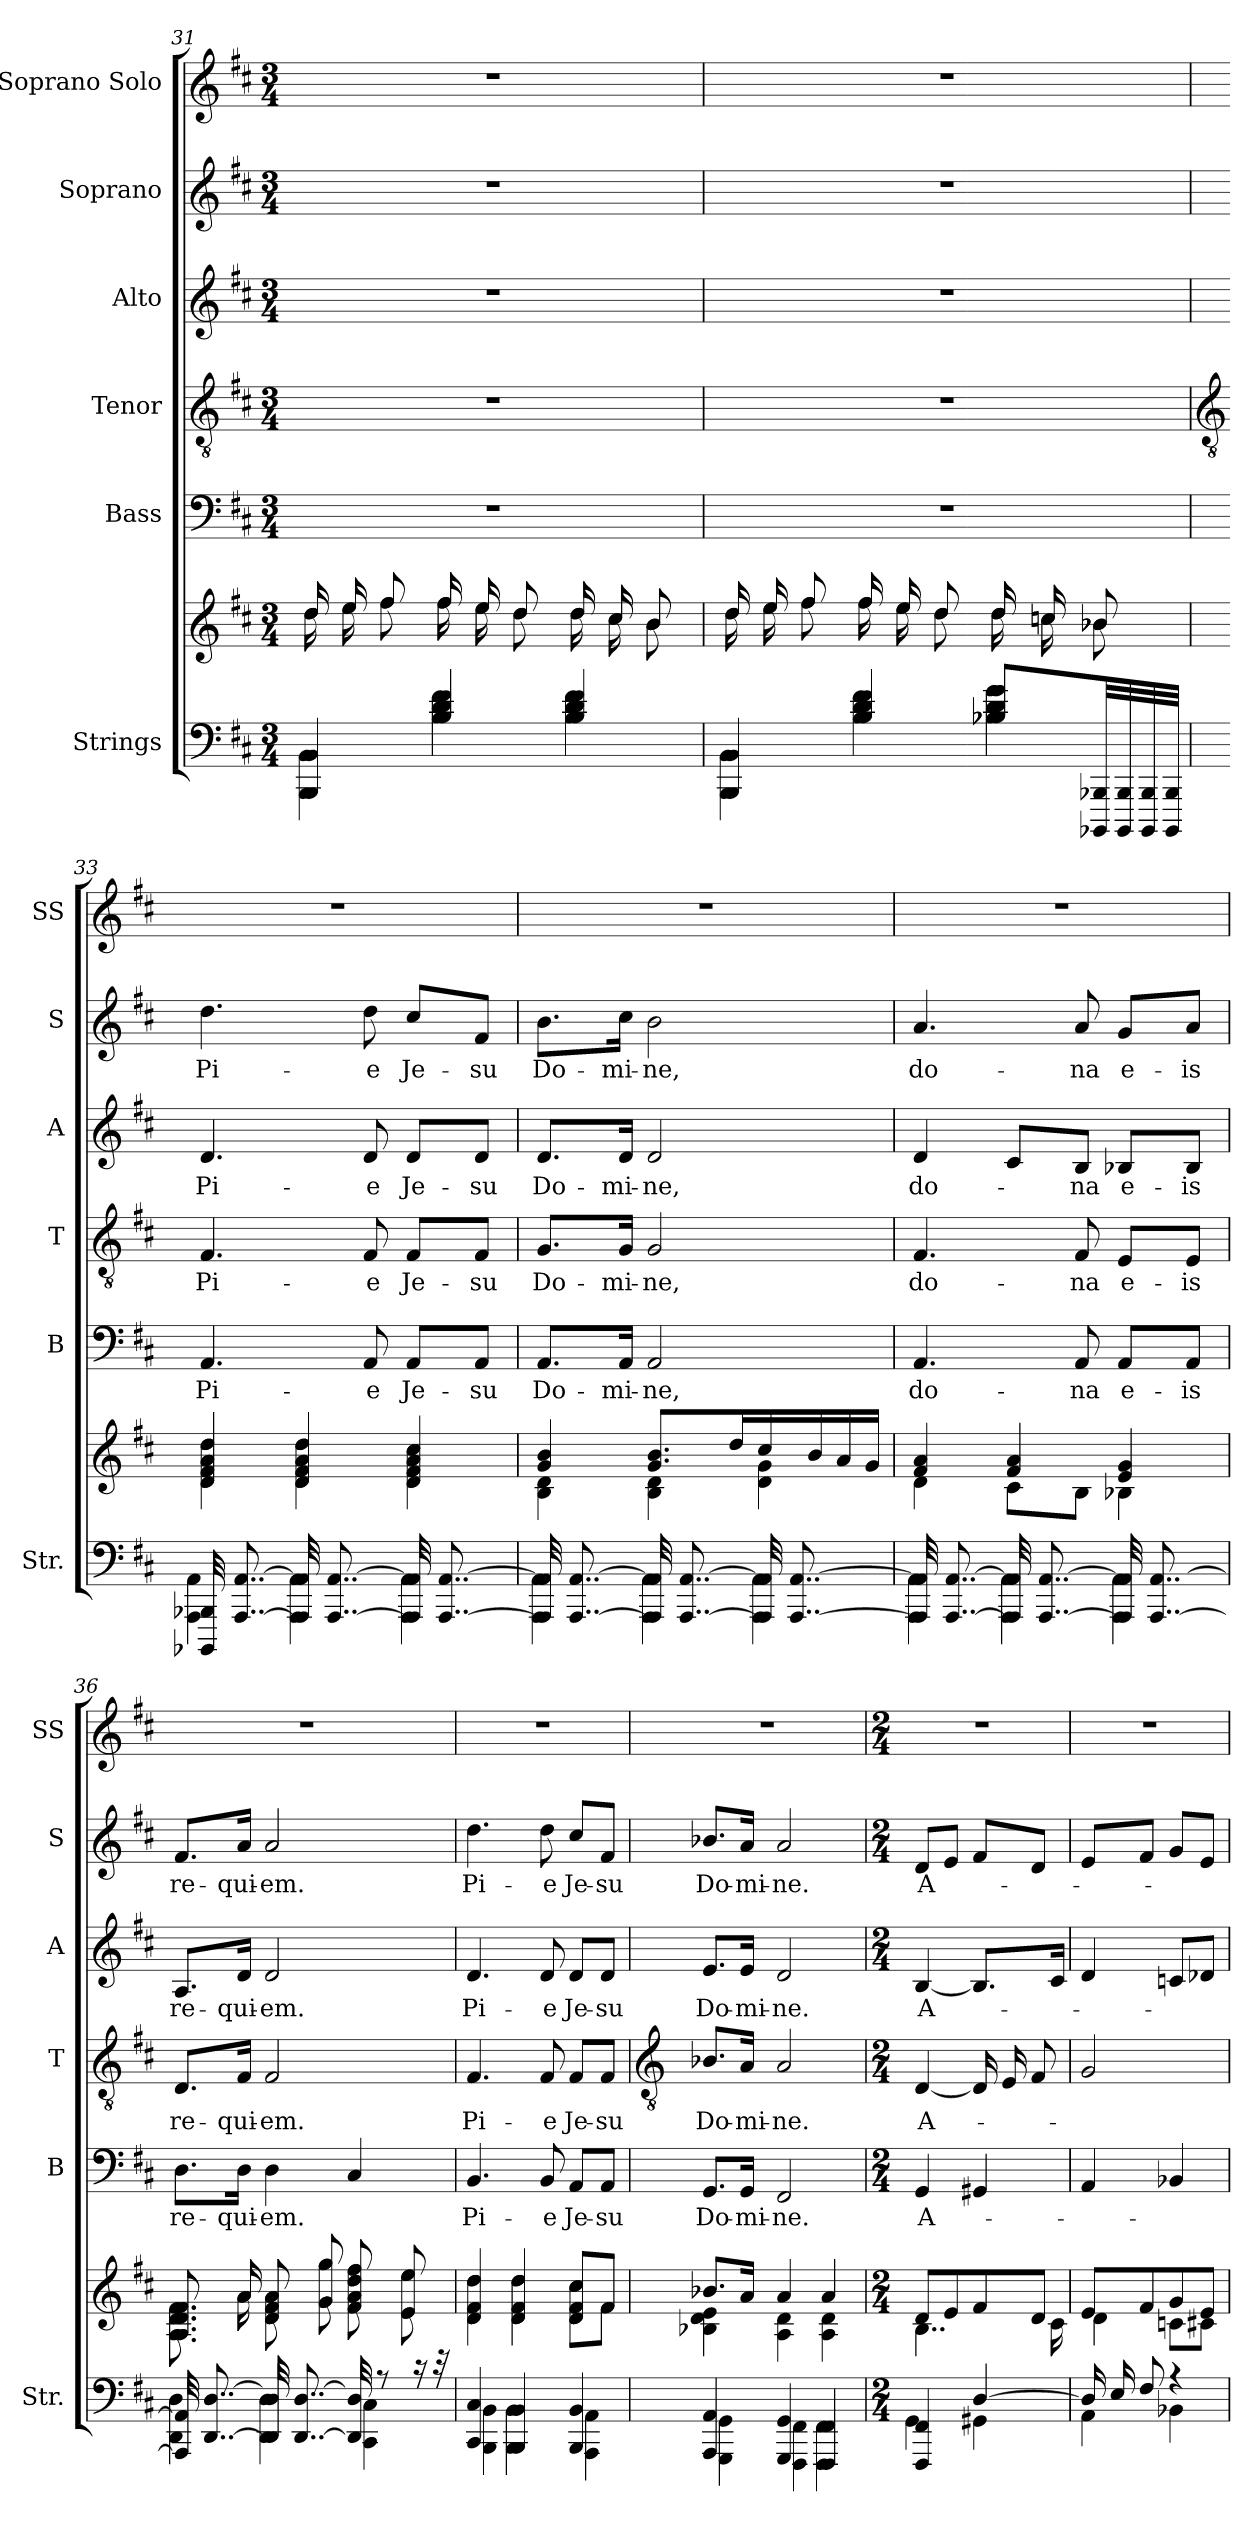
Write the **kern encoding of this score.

**kern	**kern	**kern	**text	**kern	**text	**kern	**text	**kern	**text	**kern
*part6	*part6	*part5	*part5	*part4	*part4	*part3	*part3	*part2	*part2	*part1
*staff7	*staff6	*staff5	*staff5	*staff4	*staff4	*staff3	*staff3	*staff2	*staff2	*staff1
*I"Strings	*	*I"Bass	*	*I"Tenor	*	*I"Alto	*	*I"Soprano	*	*I"Soprano Solo
*I'Str.	*	*I'B	*	*I'T	*	*I'A	*	*I'S	*	*I'SS
*clefF4	*clefG2	*clefF4	*	*clefGv2	*	*clefG2	*	*clefG2	*	*clefG2
*k[f#c#]	*k[f#c#]	*k[f#c#]	*	*k[f#c#]	*	*k[f#c#]	*	*k[f#c#]	*	*k[f#c#]
*D:	*D:	*D:	*	*D:	*	*D:	*	*D:	*	*D:
*M3/4	*M3/4	*M3/4	*	*M3/4	*	*M3/4	*	*M3/4	*	*M3/4
=31	=31	=31	=31	=31	=31	=31	=31	=31	=31	=31
*^	*^	*	*	*	*	*	*	*	*	*
!	!	!	!	!LO:N:vis=1	!	!LO:N:vis=1	!	!LO:N:vis=1	!	!LO:N:vis=1	!	!LO:N:vis=1
4BBB/ 4BB/	4BBB\ 4BB\	16dd/LL	16dd\LL	2.r	.	2.r	.	2.r	.	2.r	.	2.r
.	.	16ee/	16ee\	.	.	.	.	.	.	.	.	.
.	.	8ff#/	8ff#\	.	.	.	.	.	.	.	.	.
4B/ 4d/ 4f#/	4B\ 4d\ 4f#\	16ff#/L	16ff#\L	.	.	.	.	.	.	.	.	.
.	.	16ee/	16ee\	.	.	.	.	.	.	.	.	.
.	.	8dd/	8dd\	.	.	.	.	.	.	.	.	.
4B/ 4d/ 4f#/	4B\ 4d\ 4f#\	16dd/L	16dd\L	.	.	.	.	.	.	.	.	.
.	.	16cc#/	16cc#\	.	.	.	.	.	.	.	.	.
.	.	8b/J	8b\J	.	.	.	.	.	.	.	.	.
=32	=32	=32	=32	=32	=32	=32	=32	=32	=32	=32	=32	=32
!	!	!	!	!LO:N:vis=1	!	!LO:N:vis=1	!	!LO:N:vis=1	!	!LO:N:vis=1	!	!LO:N:vis=1
4BBB/ 4BB/	4BBB\ 4BB\	16dd/LL	16dd\LL	2.r	.	2.r	.	2.r	.	2.r	.	2.r
.	.	16ee/	16ee\	.	.	.	.	.	.	.	.	.
.	.	8ff#/	8ff#\	.	.	.	.	.	.	.	.	.
4B/ 4d/ 4f#/	4B\ 4d\ 4f#\	16ff#/L	16ff#\L	.	.	.	.	.	.	.	.	.
.	.	16ee/	16ee\	.	.	.	.	.	.	.	.	.
.	.	8dd/	8dd\	.	.	.	.	.	.	.	.	.
8B-X/ 8d/ 8g/L	4B-X\ 4d\ 4g\	16dd/L	16dd\L	.	.	.	.	.	.	.	.	.
.	.	16ccn/	16ccn\	.	.	.	.	.	.	.	.	.
32BBBB-X/ 32BBB-X/LL	.	8b-X/J	8b-X\J	.	.	.	.	.	.	.	.	.
32BBBB-/ 32BBB-/	.	.	.	.	.	.	.	.	.	.	.	.
32BBBB-/ 32BBB-/	.	.	.	.	.	.	.	.	.	.	.	.
32BBBB-/ 32BBB-/JJJ	.	.	.	.	.	.	.	.	.	.	.	.
!!LO:LB:g=z
=33	=33	=33	=33	=33	=33	=33	=33	=33	=33	=33	=33	=33
*	*	*	*	*	*	*clefGv2	*	*	*	*	*	*
!	!	!	!	!	!LO:LY:b	!	!LO:LY:b	!	!LO:LY:b	!	!LO:LY:b	!LO:N:vis=1
32BBBB-X/ 32BBB-X/LLL	4AAA\ 4AA\	4d/ 4f#/ 4a/ 4dd/	4d\ 4f#\ 4a\ 4dd\	4.AA	Pi-	4.F#	Pi-	4.d	Pi-	4.dd	Pi-	2.r
[8..AAA/ [8..AA/	.	.	.	.	.	.	.	.	.	.	.	.
32AAA/] 32AA/]LL	4AAA\ 4AA\	4d/ 4f#/ 4a/ 4dd/	4d\ 4f#\ 4a\ 4dd\	.	.	.	.	.	.	.	.	.
[8..AAA/ [8..AA/	.	.	.	.	.	.	.	.	.	.	.	.
!	!	!	!	!	!LO:LY:b	!	!LO:LY:b	!	!LO:LY:b	!	!LO:LY:b	!
.	.	.	.	8AA	-e	8F#	-e	8d	-e	8dd	-e	.
!	!	!	!	!	!LO:LY:b	!	!LO:LY:b	!	!LO:LY:b	!	!LO:LY:b	!
32AAA/] 32AA/]LL	4AAA\ 4AA\	4d/ 4f#/ 4a/ 4cc#/	4d\ 4f#\ 4a\ 4cc#\	8AAL	Je-	8F#L	Je-	8dL	Je-	8cc#L	Je-	.
[8..AAA/ [8..AA/J	.	.	.	.	.	.	.	.	.	.	.	.
!	!	!	!	!	!LO:LY:b	!	!LO:LY:b	!	!LO:LY:b	!	!LO:LY:b	!
.	.	.	.	8AAJ	-su	8F#J	-su	8dJ	-su	8f#J	-su	.
=34	=34	=34	=34	=34	=34	=34	=34	=34	=34	=34	=34	=34
!	!	!	!	!	!LO:LY:b	!	!LO:LY:b	!	!LO:LY:b	!	!LO:LY:b	!LO:N:vis=1
32AAA/] 32AA/]LLL	4AAA\ 4AA\	4g/ 4b/	4B\ 4d\	8.AAL	Do-	8.GL	Do-	8.dL	Do-	8.bL	Do-	2.r
[8..AAA/ [8..AA/	.	.	.	.	.	.	.	.	.	.	.	.
!	!	!	!	!	!LO:LY:b	!	!LO:LY:b	!	!LO:LY:b	!	!LO:LY:b	!
.	.	.	.	16AAJ	-mi-	16GJ	-mi-	16dJ	-mi-	16cc#J	-mi-	.
!	!	!	!	!	!LO:LY:b	!	!LO:LY:b	!	!LO:LY:b	!	!LO:LY:b	!
32AAA/] 32AA/]LL	4AAA\ 4AA\	8.g/ 8.b/L	4B\ 4d\	2AA	-ne,	2G	-ne,	2d	-ne,	2b	-ne,	.
[8..AAA/ [8..AA/	.	.	.	.	.	.	.	.	.	.	.	.
.	.	16dd/L	.	.	.	.	.	.	.	.	.	.
32AAA/] 32AA/]LL	4AAA\ 4AA\	16cc#/	4d\ 4g\	.	.	.	.	.	.	.	.	.
[8..AAA/ [8..AA/J	.	.	.	.	.	.	.	.	.	.	.	.
.	.	16b/	.	.	.	.	.	.	.	.	.	.
.	.	16a/	.	.	.	.	.	.	.	.	.	.
.	.	16g/JJ	.	.	.	.	.	.	.	.	.	.
=35	=35	=35	=35	=35	=35	=35	=35	=35	=35	=35	=35	=35
!	!	!	!	!	!LO:LY:b	!	!LO:LY:b	!	!LO:LY:b	!	!LO:LY:b	!LO:N:vis=1
32AAA/] 32AA/]LLL	4AAA\ 4AA\	4f#/ 4a/	4d\	4.AA	do-	4.F#	do-	4d	do-	4.a	do-	2.r
[8..AAA/ [8..AA/	.	.	.	.	.	.	.	.	.	.	.	.
32AAA/] 32AA/]LL	4AAA\ 4AA\	4f#/ 4a/	8c#\L	.	.	.	.	8c#L	.	.	.	.
[8..AAA/ [8..AA/	.	.	.	.	.	.	.	.	.	.	.	.
!	!	!	!	!	!LO:LY:b	!	!LO:LY:b	!	!LO:LY:b	!	!LO:LY:b	!
.	.	.	8B\J	8AA	-na	8F#	-na	8BJ	-na	8a	-na	.
!	!	!	!	!	!LO:LY:b	!	!LO:LY:b	!	!LO:LY:b	!	!LO:LY:b	!
32AAA/] 32AA/]LL	4AAA\ 4AA\	4e/ 4g/	4B-X\	8AAL	e-	8EL	e-	8B-XL	e-	8gL	e-	.
[8..AAA/ [8..AA/J	.	.	.	.	.	.	.	.	.	.	.	.
!	!	!	!	!	!LO:LY:b	!	!LO:LY:b	!	!LO:LY:b	!	!LO:LY:b	!
.	.	.	.	8AAJ	-is	8EJ	-is	8B-J	-is	8aJ	-is	.
=36	=36	=36	=36	=36	=36	=36	=36	=36	=36	=36	=36	=36
!	!	!	!	!	!LO:LY:b	!	!LO:LY:b	!	!LO:LY:b	!	!LO:LY:b	!LO:N:vis=1
32AAA/] 32AA/]LLL	4DD\ 4D\	8.A/ 8.d/ 8.f#/L	8.A\ 8.d\ 8.f#\L	8.DL	re-	8.DL	re-	8.AL	re-	8.f#L	re-	2.r
[8..DD/ [8..D/	.	.	.	.	.	.	.	.	.	.	.	.
!	!	!	!	!	!LO:LY:b	!	!LO:LY:b	!	!LO:LY:b	!	!LO:LY:b	!
.	.	16a/L	16a\L	16DJ	-qui-	16F#J	-qui-	16dJ	-qui-	16aJ	-qui-	.
!	!	!	!	!	!LO:LY:b	!	!LO:LY:b	!	!LO:LY:b	!	!LO:LY:b	!
32DD/] 32D/]LL	4DD\ 4D\	8d/ 8f#/ 8a/	8d\ 8f#\ 8a\	4D	-em.	2F#	-em.	2d	-em.	2a	-em.	.
[8..DD/ [8..D/	.	.	.	.	.	.	.	.	.	.	.	.
.	.	8g/ 8gg/	8g\ 8gg\	.	.	.	.	.	.	.	.	.
32DD/] 32D/]J	4CC#\ 4C#\	8f#/ 8a/ 8dd/ 8ff#/	8f#\ 8a\ 8dd\ 8ff#\	4C#	.	.	.	.	.	.	.	.
8r	.	.	.	.	.	.	.	.	.	.	.	.
.	.	8e/ 8ee/J	8e\ 8ee\J	.	.	.	.	.	.	.	.	.
16r	.	.	.	.	.	.	.	.	.	.	.	.
32r	.	.	.	.	.	.	.	.	.	.	.	.
=37	=37	=37	=37	=37	=37	=37	=37	=37	=37	=37	=37	=37
!	!	!	!	!	!LO:LY:b	!	!LO:LY:b	!	!LO:LY:b	!	!LO:LY:b	!LO:N:vis=1
4CC#/ 4C#/	4BBB\ 4BB\	4d/ 4f#/ 4dd/	4d\ 4f#\ 4dd\	4.BB	Pi-	4.F#	Pi-	4.d	Pi-	4.dd	Pi-	2.r
4BBB/ 4BB/	4BBB\ 4BB\	4d/ 4f#/ 4dd/	4d\ 4f#\ 4dd\	.	.	.	.	.	.	.	.	.
!	!	!	!	!	!LO:LY:b	!	!LO:LY:b	!	!LO:LY:b	!	!LO:LY:b	!
.	.	.	.	8BB	-e	8F#	-e	8d	-e	8dd	-e	.
!	!	!	!	!	!LO:LY:b	!	!LO:LY:b	!	!LO:LY:b	!	!LO:LY:b	!
4BBB/ 4BB/	4AAA\ 4AA\	8d/ 8f#/ 8cc#/L	8d\ 8f#\ 8cc#\L	8AAL	Je-	8F#L	Je-	8dL	Je-	8cc#L	Je-	.
!	!	!	!	!	!LO:LY:b	!	!LO:LY:b	!	!LO:LY:b	!	!LO:LY:b	!
.	.	8f#/J	8f#\J	8AAJ	-su	8F#J	-su	8dJ	-su	8f#J	-su	.
!!LO:LB:g=z
=38	=38	=38	=38	=38	=38	=38	=38	=38	=38	=38	=38	=38
*	*	*	*	*	*	*clefGv2	*	*	*	*	*	*
!	!	!	!	!	!LO:LY:b	!	!LO:LY:b	!	!LO:LY:b	!	!LO:LY:b	!LO:N:vis=1
4AAA/ 4AA/	4GGG\ 4GG\	8.b-X/L	4B-X\ 4d\ 4e\	8.GGL	Do-	8.B-XL	Do-	8.eL	Do-	8.b-XL	Do-	2.r
!	!	!	!	!	!LO:LY:b	!	!LO:LY:b	!	!LO:LY:b	!	!LO:LY:b	!
.	.	16a/J	.	16GGJ	-mi-	16AJ	-mi-	16eJ	-mi-	16aJ	-mi-	.
!	!	!	!	!	!LO:LY:b	!	!LO:LY:b	!	!LO:LY:b	!	!LO:LY:b	!
4GGG/ 4GG/	4FFF#\ 4FF#\	4a/	4A\ 4d\	2FF#	-ne.	2A	-ne.	2d	-ne.	2a	-ne.	.
4FFF#/ 4FF#/	4FFF#\ 4FF#\	4a/	4A\ 4d\	.	.	.	.	.	.	.	.	.
=39	=39	=39	=39	=39	=39	=39	=39	=39	=39	=39	=39	=39
*M2/4	*	*M2/4	*	*M2/4	*	*M2/4	*	*M2/4	*	*M2/4	*	*M2/4
!	!	!	!	!	!LO:LY:b	!	!LO:LY:b	!	!LO:LY:b	!	!LO:LY:b	!LO:N:vis=1
4FFF#/ 4FF#/	4GG\	8d/L	4..B\	4GG	A-	[4D	A-	[4B	A-	8dL	A-	2r
.	.	8e/	.	.	.	.	.	.	.	8eJ	.	.
[4D/	4GG#X\	8f#/	.	4GG#X	.	16DLL]	.	8.BL]	.	8f#L	.	.
.	.	.	.	.	.	16E	.	.	.	.	.	.
.	.	8d/J	.	.	.	8F#J	.	.	.	8dJ	.	.
.	.	.	16c#\	.	.	.	.	16c#J	.	.	.	.
=40	=40	=40	=40	=40	=40	=40	=40	=40	=40	=40	=40	=40
!	!	!	!	!	!	!	!	!	!	!	!	!LO:N:vis=1
16D/LL]	4AA\	8e/L	4d\	4AA	.	2G	.	4d	.	8eL	.	2r
16E/	.	.	.	.	.	.	.	.	.	.	.	.
8F#/J	.	8f#/	.	.	.	.	.	.	.	8f#J	.	.
4r	4BB-X\	8g/	8cn\L	4BB-X	.	.	.	8cnL	.	8gL	.	.
.	.	8e/J	8c#X\J	.	.	.	.	8d-XJ	.	8eJ	.	.
*v	*v	*	*	*	*	*	*	*	*	*	*	*
*	*v	*v	*	*	*	*	*	*	*	*	*
=	=	=	=	=	=	=	=	=	=	=
*-	*-	*-	*-	*-	*-	*-	*-	*-	*-	*-
